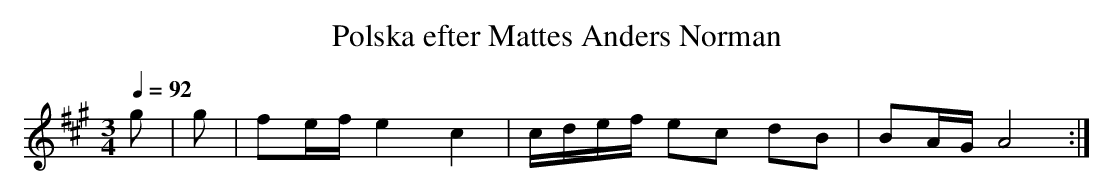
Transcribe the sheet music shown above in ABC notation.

X:1
T:Polska efter Mattes Anders Norman
Q:1/4=92
M:3/4
L:1/8
K:A
g | g | fe/f/ e2 c2 | c/d/e/f/ ec dB | BA/G/ A4 :|]
